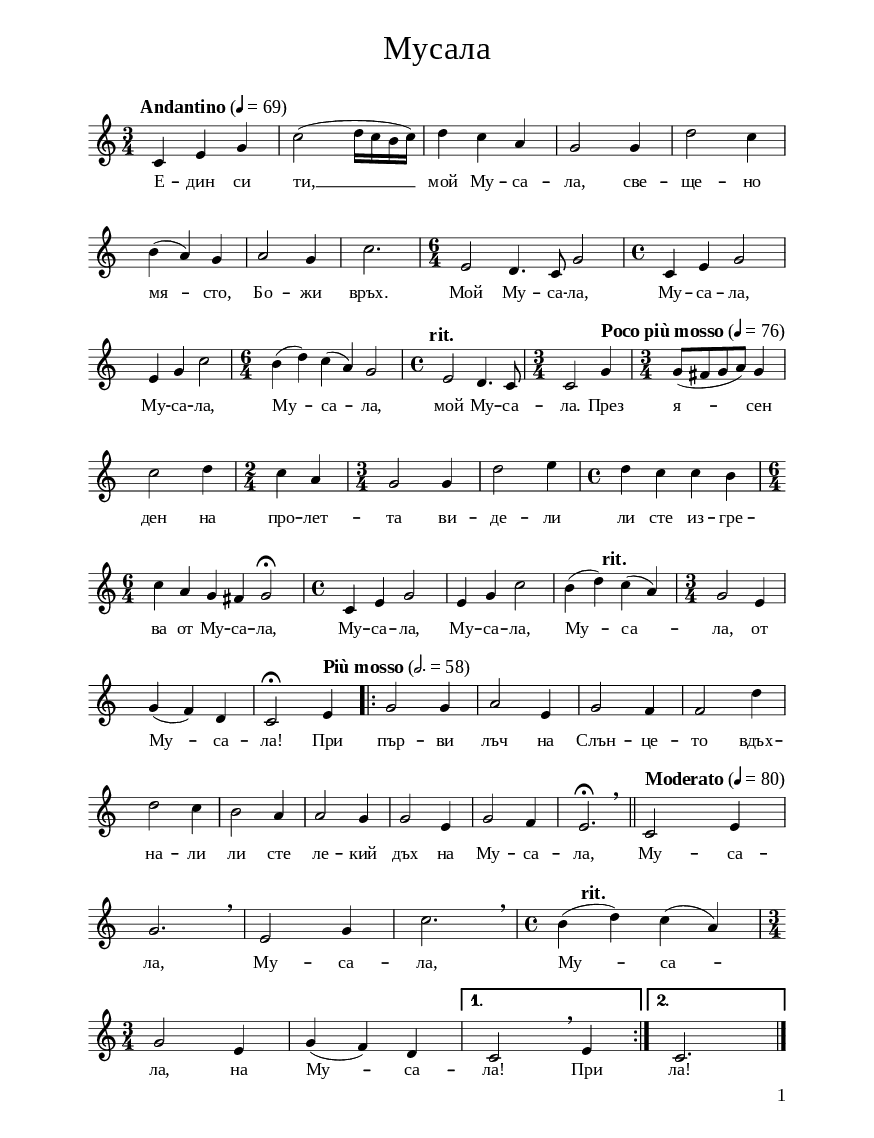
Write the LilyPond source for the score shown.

\version "2.24.2"

% include paper part and global functions
\include "include/globals.ily"

\bookpart {
  \label #'ref087
  \tocItem \markup "Мусала"

  \include "include/bookpart-paper.ily"
  \score {
    \include "include/score-layout.ily"

    \new Voice \absolute {
      \clef treble
      \key c \major
      \time 3/4
      \tempoFunc "Andantino" 4 "69"

      c'4 e'4 g'4 | c''2 ( d''16 c'' b' c'' ) |  d''4 c''4 a'4 | g'2 g'4 |

      d''2 c''4  | \break

      b'4 ( a'4 ) g'4 | a'2 g'4 | c''2.| \time 6/4 e'2 d'4. c'8 g'2 |

      \time 4/4 c'4 e'4  g'2  | \break

      e'4 g'4 c''2 |

      \time 6/4 b'4 ( d''4 ) c''4 ( a'4 ) g'2 \tempo "rit." |

      \time 4/4 e'2 d'4. c'8 |  \time 3/4 c'2 \tempoFunc "Poco più mosso" 4 "76" g'4  |

      \time 3/4



      g'8 ( fis'8 g'8 a'8 ) g'4 |  \break

      c''2 d''4 | \time 2/4 c''4 a'4 |\time 3/4 g'2 g'4 | d''2 e''4 |

      \time 4/4 d''4 c'' c'' b' | \break

      \time 6/4 c''4 a' g' fis' g'2 \fermata |

      \time 4/4 c'4 e'4 g'2 |

      e'4 g'4 c''2  | \tempo "        rit." b'4 ( d''4 ) c''4 ( a'4 ) |

      \time 3/4 g'2 e'4 | \break

      g'4 ( f'4 ) d'4 |

      c'2\fermata

      \tempoFunc "Più mosso" 2. "58"

      e'4 | \repeat volta 2 {
        g'2 g'4 | a'2 e'4 | g'2 f'4 f'2 d''4 |\break

        d''2 c''4 | b'2 a'4 | a'2 g'4 | g'2 e'4 | g'2 f'4 | e'2.\fermata \breathe \bar "||"

        \tempoFunc "Moderato" 4 "80"

        c'2 e'4 | \break g'2. \breathe |

        e'2 g'4 | c''2. \breathe | \time 4/4 \tempo "        rit." b'4 ( d''4 ) c''4 ( a'4 ) \break

        \time 3/4 g'2 e'4 | g'4 ( f'4 ) d'4
      } \alternative { { c'2  \breathe e'4 } {c'2. } } \bar "|."

    }



    \addlyrics {
      Е -- дин си ти, __ мой Му -- са -- ла, све -- ще -- но

      мя -- сто, Бо -- жи връх.  Мой Му -- са -- ла, Му -- са -- ла,

      Му -- са -- ла, Му -- са -- ла, мой Му -- са -- ла.

      През я -- сен ден на про -- лет -- та ви -- де -- ли

      ли сте из -- гре -- ва от Му -- са -- ла,    Му -- са -- ла,

      Му -- са -- ла,  Му -- са -- ла,  от Му -- са -- ла! При пър -- ви

      лъч на Слън -- це -- то вдъх -- на -- ли ли сте ле -- кий дъх на Му -- са -- ла,

      Му -- са -- ла, Му -- са -- ла, Му -- са -- ла, на Му -- са -- ла! При ла!
    }

    \header {
      title = \titleFunc "Мусала" "Musala"
    }

    \midi{}

  } % score



} % bookpart


